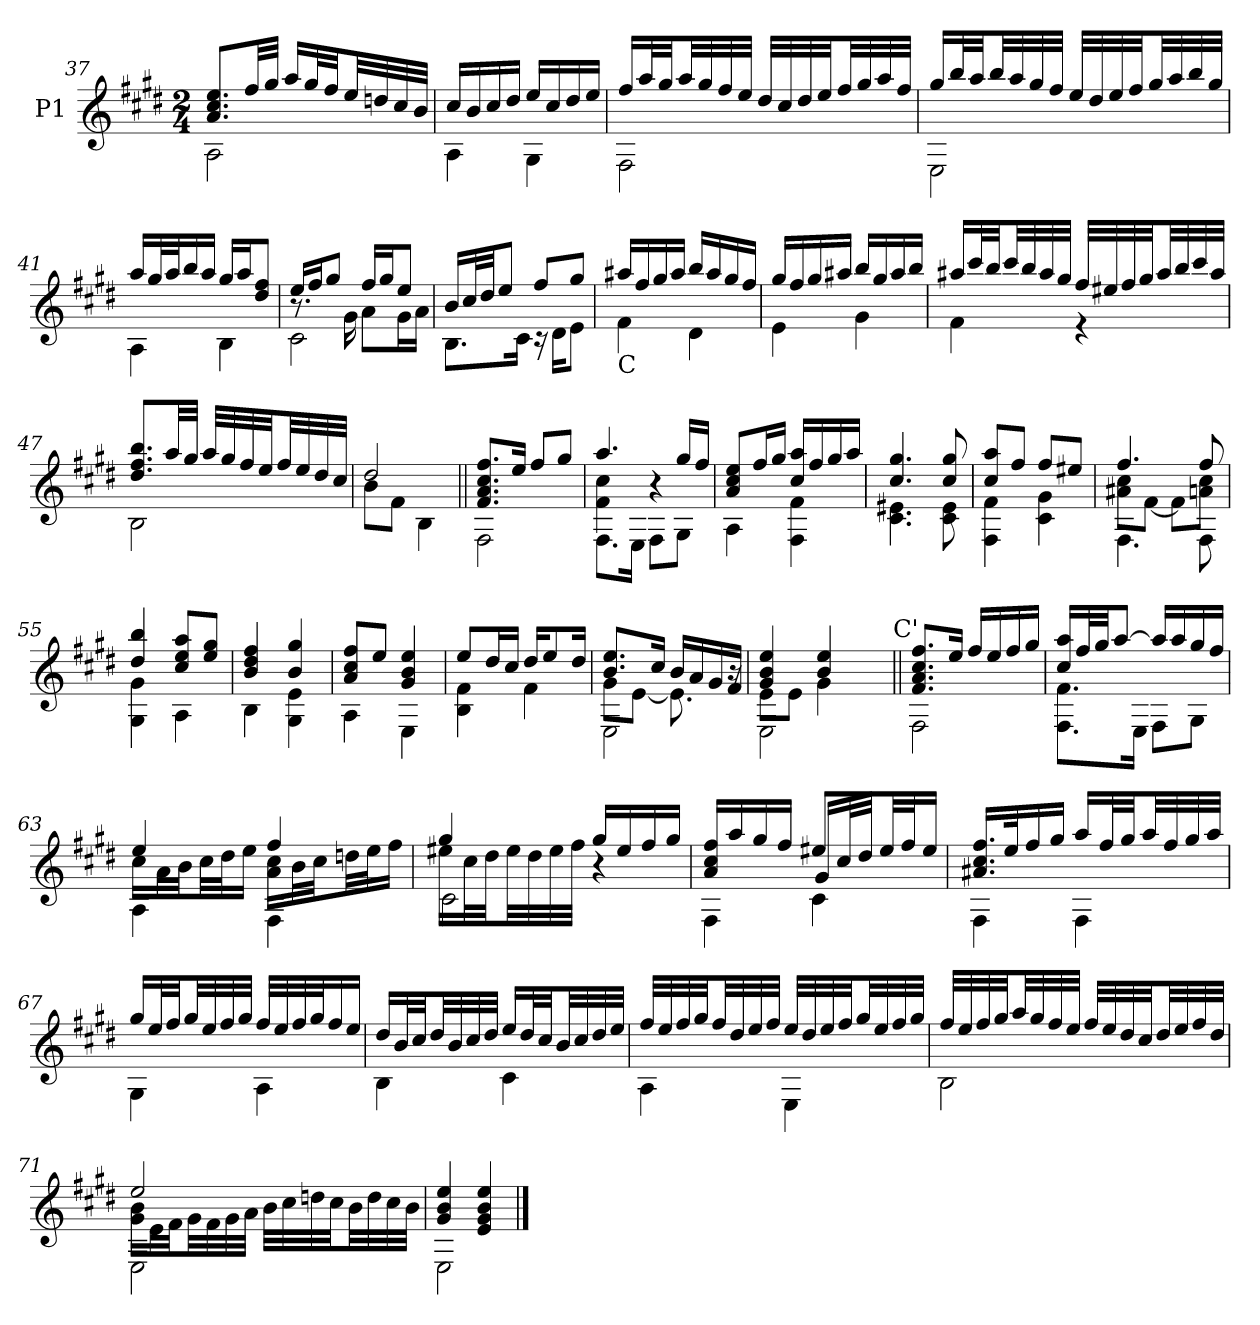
**kern
*part1
*staff1
*I"P1
*clefG2
*ITrd7c12
*k[f#c#g#d#]
*E:
*M2/4
=37
*^
8.Ai/ 8.c#i 8.eiL	2AAi\
32f#i/LL	.
32g#i/JJJ	.
16ai/LL	.
32g#i/L	.
32f#i/JJ	.
32ei/LL	.
32dni/	.
32c#i/	.
32Bi/JJJ	.
=38	=38
16c#i/LL	4AAi\
16Bi/	.
16c#i/	.
16d#i/JJ	.
16ei/LL	4GG#i\
16c#i/	.
16d#i/	.
16ei/JJ	.
!!LO:LB:g=z	!!
=39	=39
16f#i/LL	2FF#i\
32ai/L	.
32g#i/JJ	.
32ai/LL	.
32g#i/	.
32f#i/	.
32ei/JJJ	.
32d#i/LLL	.
32c#i/	.
32d#i/	.
32ei/JJ	.
32f#i/LL	.
32g#i/	.
32ai/	.
32f#i/JJJ	.
=40	=40
16g#i/LL	2EEi\
32bi/L	.
32ai/JJ	.
32bi/LL	.
32ai/	.
32g#i/	.
32f#i/JJJ	.
32ei/LLL	.
32d#i/	.
32ei/	.
32f#i/JJ	.
32g#i/LL	.
32ai/	.
32bi/	.
32g#i/JJJ	.
=41	=41
16ai/LL	4AAi\
32g#i/L	.
32ai/J	.
16bi/	.
16ai/JJ	.
16g#i/LL	4BBi\
16ai/J	.
8d#i/ 8f#iJ	.
=42	=42
*	*^
16ei/LL	8.r	2C#i\
16f#i/J	.	.
8g#i/J	.	.
.	16G#i\	.
16f#i/LL	8Ai\L	.
16g#i/J	.	.
8ei/J	16G#i\L	.
.	16Ai\JJ	.
*	*v	*v
=43	=43
16Bi/LL	8.BBi\L
32c#i/L	.
32d#i/JJ	.
8ei/J	.
.	16C#i\Jk
8f#i/L	16r
.	16D#i\KL
8g#i/J	8Ei\J
!!LO:LB:g=z	!!
=44	=44
!LO:TX:b:t=C	!
16a#Xi/LL	4F#i\
16f#i/	.
16g#i/	.
16a#i/JJ	.
16bi/LL	4D#i\
16a#i/	.
16g#i/	.
16f#i/JJ	.
=45	=45
16g#i/LL	4Ei\
16f#i/	.
16g#i/	.
16a#Xi/JJ	.
16bi/LL	4G#i\
16g#i/	.
16a#i/	.
16bi/JJ	.
=46	=46
16a#Xi/LL	4F#i\
32cc#i/L	.
32bi/JJ	.
32cc#i/LL	.
32bi/	.
32a#i/	.
32g#i/JJJ	.
32f#i/LLL	4r
32e#Xi/	.
32f#i/	.
32g#i/JJ	.
32a#i/LL	.
32bi/	.
32cc#i/	.
32a#i/JJJ	.
=47	=47
8.d#i/ 8.f#i 8.biL	2BBi\
32ai/LL	.
32g#i/JJJ	.
32ai/LLL	.
32g#i/	.
32f#i/	.
32ei/JJ	.
32f#i/LL	.
32ei/	.
32d#i/	.
32c#i/JJJ	.
=48	=48
2d#i/	8Bi\L
.	8F#i\J
.	4BBi\
!!LO:LB:g=z	!!
=49||	=49||
8.F#i/ 8.Ai 8.c#i 8.f#iL	2FF#i\
16ei/Jk	.
8f#i/L	.
8g#i/J	.
=50	=50
*	*^
4.ai/	4F#i\ 4c#i	8.FF#i\L
.	.	16EEi\Jk
.	4r	8FF#i\L
16g#i/LL	.	8GG#i\J
16f#i/JJ	.	.
*	*v	*v
=51	=51
8Ai/ 8c#i 8eiL	4AAi\
16f#i/L	.
16g#i/JJ	.
16c#i/ 16aiLL	4FF#i\ 4F#i
16f#i/	.
16g#i/	.
16ai/JJ	.
=52	=52
4.c#i/ 4.g#i	4.C#i\ 4.E#Xi
8c#i/ 8g#i	8C#i\ 8E#i
=53	=53
8c#i/ 8aiL	4FF#i\ 4F#i
8f#i/J	.
8f#i/L	4C#i\ 4G#i
8e#Xi/J	.
=54	=54
*	*^
4.f#i/	8A#Xi\ 8c#iL	4.FF#i\
.	[8F#i\J	.
.	8F#i\L]	.
8f#i/	8Ani\ 8c#iJ	8FF#i\
*	*v	*v
=55	=55
4d#i/ 4bi	4GG#i\ 4G#i
8c#i/ 8ei 8aiL	4AAi\
8ei/ 8g#iJ	.
=56	=56
4Bi/ 4d#i 4f#i	4BBi\
4Bi/ 4g#i	4GG#i\ 4Ei
=57	=57
8Ai/ 8c#i 8f#iL	4AAi\
8ei/J	.
4G#i/ 4Bi 4ei	4EEi\
=58	=58
8ei/L	4BBi\ 4F#i
16d#i/L	.
16c#i/JJ	.
16d#i/KL	4F#i\
8ei/	.
16d#i/Jk	.
!!LO:LB:g=z	!!
=59	=59
*	*^
8.Bi/ 8.eiL	8G#i\L	2EEi\
.	[8Ei\J	.
16c#i/Jk	.	.
16Bi/LL	8.Ei\]	.
16Ai/	.	.
16G#i/	.	.
16F#i/JJ	16r	.
=60	=60	=60
*	*	*^
4G#i/ 4Bi 4ei	8Ei\L	2EEi\	4ryy
.	8Ei\J	.	.
4Bi/ 4ei	4G#i\	.	8ryy
.	.	.	16ryy
.	.	.	32ryy
.	.	.	64ryy
.	.	.	128...ryy
!	!	!	!LO:TX:a:t=C'
.	.	.	1024ryy
*	*v	*v	*v
=61||	=61||
8.F#i/ 8.Ai 8.c#i 8.f#iL	2FF#i\
16ei/Jk	.
16f#i/LL	.
16ei/	.
16f#i/	.
16g#i/JJ	.
=62	=62
16c#i/ 16aiLL	8.FF#i\ 8.F#iL
32f#i/L	.
32g#i/JJ	.
[8ai/J	.
.	16EEi\Jk
16ai/LL]	8FF#i\L
16ai/	.
16g#i/	8GG#i\J
16f#i/JJ	.
=63	=63
*	*^
4ei/	16c#i\LL	4AAi\
.	32Ai\L	.
.	32Bi\JJ	.
.	32c#i\LL	.
.	32d#i\J	.
.	16ei\JJ	.
4f#i/	16Ai\ 16c#iLL	4FF#i\
.	32Bi\L	.
.	32c#i\JJ	.
.	32dni\LL	.
.	32ei\J	.
.	16f#i\JJ	.
=64	=64	=64
4g#i/	16e#Xi\LL	2C#i\
.	32c#i\L	.
.	32d#i\JJ	.
.	32e#i\LL	.
.	32d#i\	.
.	32e#i\	.
.	32f#i\JJJ	.
16g#i/LL	4r	.
16e#i/	.	.
16f#i/	.	.
16g#i/JJ	.	.
!!LO:LB:g=z	!!	!!
=65	=65	=65
16Ai/ 16c#i 16f#iLL	4ryy	4FF#i\
16ai/	.	.
16g#i/	.	.
16f#i/JJ	.	.
8e#Xi/L	16G#i/LL	4C#i\
.	32c#i/L	.
.	32d#i/JJJ	.
32e#i/LL	8ryy	.
32f#i/J	.	.
16e#i/JJ	.	.
*	*v	*v
=66	=66
16.A#Xi/ 16.c#i 16.f#iLL	4FF#i\
32ei/k	.
16f#i/	.
16g#i/JJ	.
16ai/LL	4FF#i\
32f#i/L	.
32g#i/JJ	.
32ai/LL	.
32f#i/	.
32g#i/	.
32ai/JJJ	.
=67	=67
16g#i/LL	4GG#i\
32ei/L	.
32f#i/JJ	.
32g#i/LL	.
32ei/	.
32f#i/	.
32g#i/JJJ	.
32f#i/LLL	4AAi\
32ei/	.
32f#i/	.
32g#i/J	.
16f#i/	.
16ei/JJ	.
=68	=68
16d#i/LL	4BBi\
32Bi/L	.
32c#i/JJ	.
32d#i/LL	.
32Bi/	.
32c#i/	.
32d#i/JJJ	.
16ei/LL	4C#i\
32d#i/L	.
32c#i/JJ	.
32Bi/LL	.
32c#i/	.
32d#i/	.
32ei/JJJ	.
!!LO:LB:g=z	!!
=69	=69
32f#i/LLL	4AAi\
32ei/	.
32f#i/	.
32g#i/JJ	.
32f#i/LL	.
32d#i/	.
32ei/	.
32f#i/JJJ	.
32ei/LLL	4EEi\
32d#i/	.
32ei/	.
32f#i/JJ	.
32g#i/LL	.
32ei/	.
32f#i/	.
32g#i/JJJ	.
=70	=70
32f#i/LLL	2BBi\
32ei/	.
32f#i/	.
32g#i/JJ	.
32ai/LL	.
32g#i/	.
32f#i/	.
32ei/JJJ	.
32f#i/LLL	.
32ei/	.
32d#i/	.
32c#i/JJ	.
32d#i/LL	.
32ei/	.
32f#i/	.
32d#i/JJJ	.
=71	=71
*	*^
2ei/	16G#i\ 16BiLL	2EEi\
.	32Ei\L	.
.	32F#i\JJ	.
.	32G#i\LL	.
.	32F#i\	.
.	32G#i\	.
.	32Ai\JJJ	.
.	32Bi\LLL	.
.	32c#i\	.
.	32dni\	.
.	32c#i\JJ	.
.	32Bi\LL	.
.	32di\	.
.	32c#i\	.
.	32Bi\JJJ	.
*	*v	*v
=72	=72
4G#i/ 4Bi 4ei	2EEi\
4Ei/ 4G#i 4Bi 4ei	.
*v	*v
==
*-
